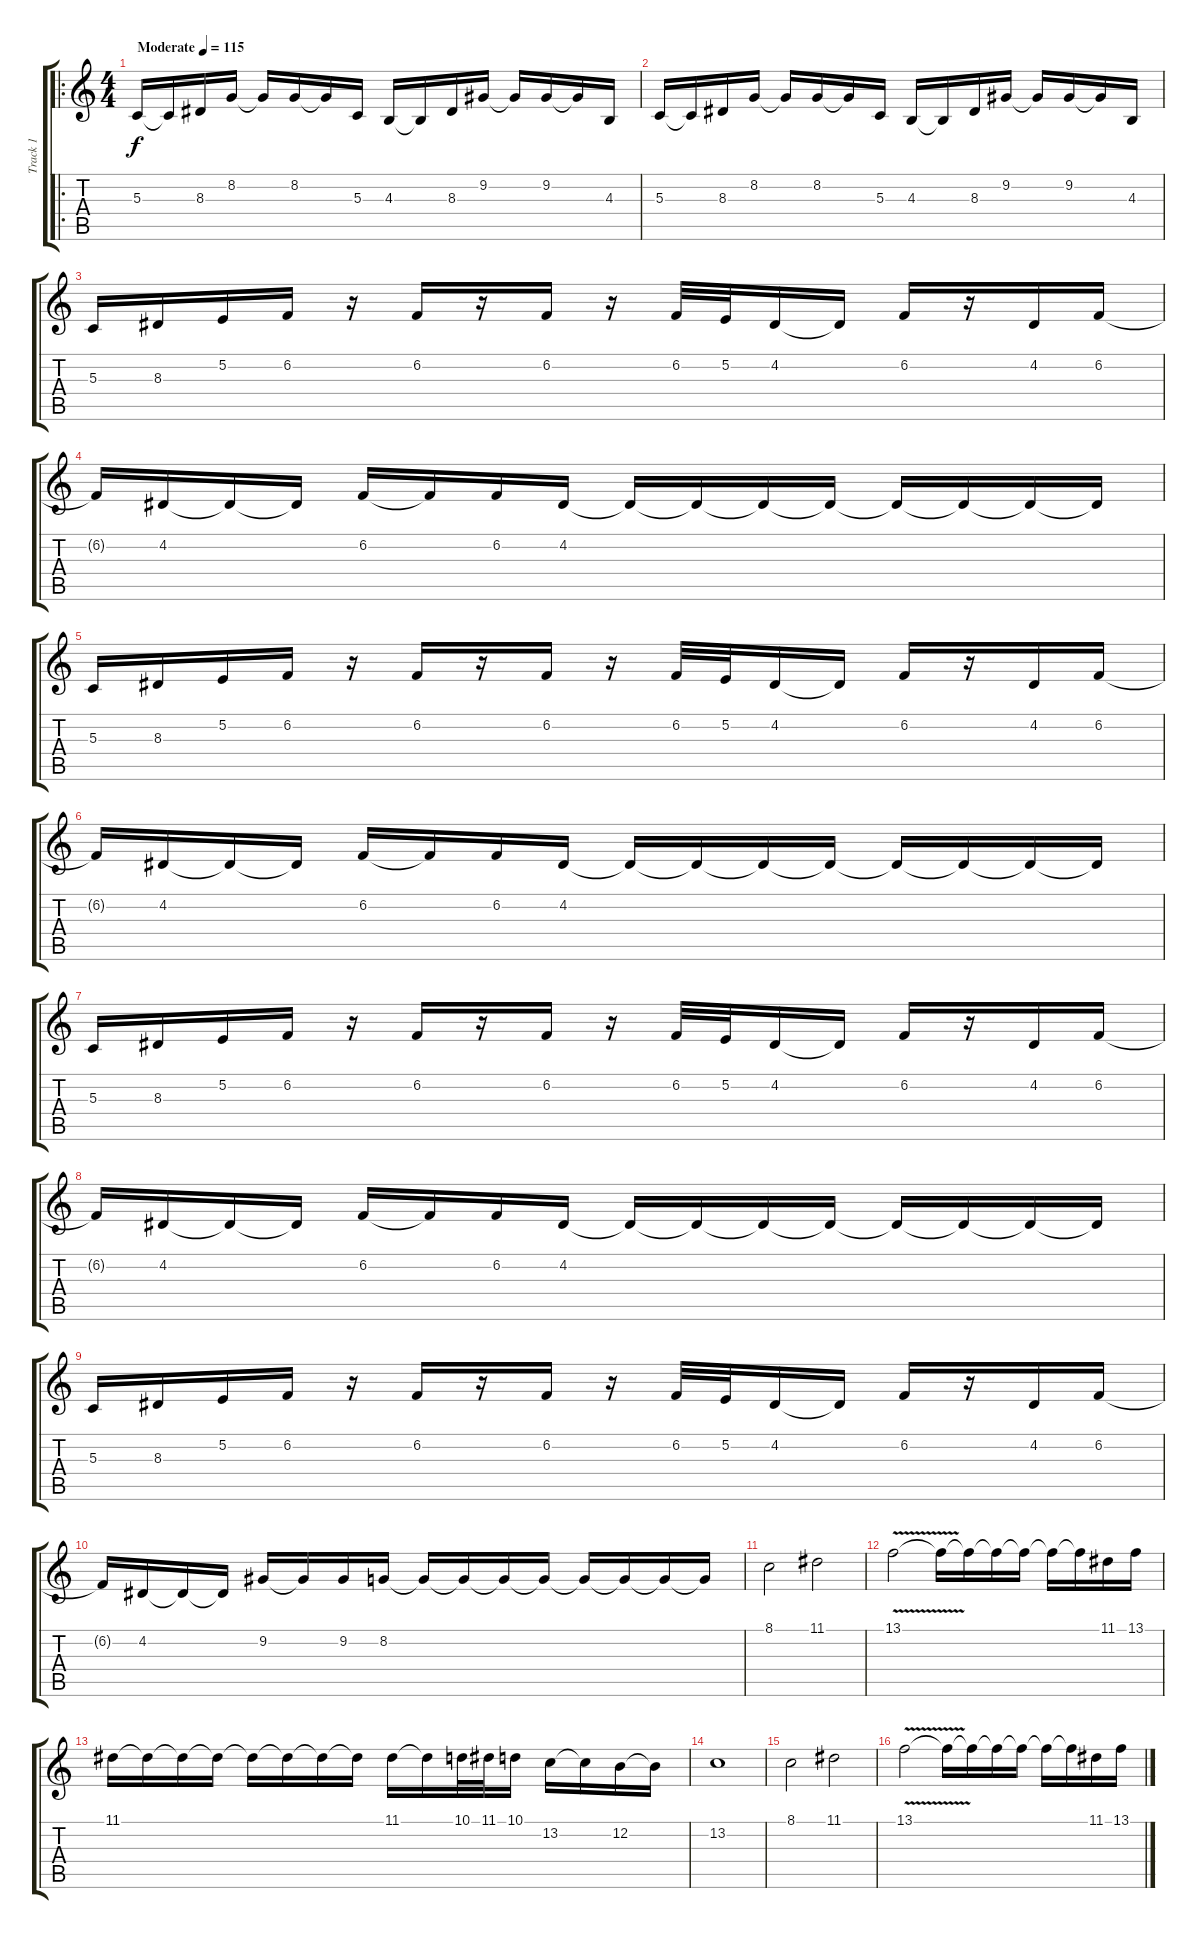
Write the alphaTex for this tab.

\track ("Track 1" "Track 1") {instrument lead5charang}
\staff {score tabs}
\tuning (E4 B3 G3 D3 A2 E2) {hide}
\ro
\ts (4 4)
\tempo (115 "Moderate")
\clef g2
\ks c
5.3.16{dy f instrument lead5charang} 5.3{t}.16 8.3.16 8.2.16 8.2{t}.16 8.2.16 8.2{t}.16 5.3.16 4.3.16 4.3{t}.16 8.3.16 9.2.16 9.2{t}.16 9.2.16 9.2{t}.16 4.3.16 |
5.3.16 5.3{t}.16 8.3.16 8.2.16 8.2{t}.16 8.2.16 8.2{t}.16 5.3.16 4.3.16 4.3{t}.16 8.3.16 9.2.16 9.2{t}.16 9.2.16 9.2{t}.16 4.3.16 |
5.3.16 8.3.16 5.2.16 6.2.16 r.16 6.2.16 r.16 6.2.16 r.16 6.2.32 5.2.32 4.2.16 4.2{t}.16 6.2.16 r.16 4.2.16 6.2.16 |
6.2{t}.16 4.2.16 4.2{t}.16 4.2{t}.16 6.2.16 6.2{t}.16 6.2.16 4.2.16 4.2{t}.16 4.2{t}.16 4.2{t}.16 4.2{t}.16 4.2{t}.16 4.2{t}.16 4.2{t}.16 4.2{t}.16 |
5.3.16 8.3.16 5.2.16 6.2.16 r.16 6.2.16 r.16 6.2.16 r.16 6.2.32 5.2.32 4.2.16 4.2{t}.16 6.2.16 r.16 4.2.16 6.2.16 |
6.2{t}.16 4.2.16 4.2{t}.16 4.2{t}.16 6.2.16 6.2{t}.16 6.2.16 4.2.16 4.2{t}.16 4.2{t}.16 4.2{t}.16 4.2{t}.16 4.2{t}.16 4.2{t}.16 4.2{t}.16 4.2{t}.16 |
5.3.16 8.3.16 5.2.16 6.2.16 r.16 6.2.16 r.16 6.2.16 r.16 6.2.32 5.2.32 4.2.16 4.2{t}.16 6.2.16 r.16 4.2.16 6.2.16 |
6.2{t}.16 4.2.16 4.2{t}.16 4.2{t}.16 6.2.16 6.2{t}.16 6.2.16 4.2.16 4.2{t}.16 4.2{t}.16 4.2{t}.16 4.2{t}.16 4.2{t}.16 4.2{t}.16 4.2{t}.16 4.2{t}.16 |
5.3.16 8.3.16 5.2.16 6.2.16 r.16 6.2.16 r.16 6.2.16 r.16 6.2.32 5.2.32 4.2.16 4.2{t}.16 6.2.16 r.16 4.2.16 6.2.16 |
6.2{t}.16 4.2.16 4.2{t}.16 4.2{t}.16 9.2.16 9.2{t}.16 9.2.16 8.2.16 8.2{t}.16 8.2{t}.16 8.2{t}.16 8.2{t}.16 8.2{t}.16 8.2{t}.16 8.2{t}.16 8.2{t}.16 |
8.1.2 11.1.2 |
13.1{v}.2 13.1{t}.16 13.1{t}.16 13.1{t}.16 13.1{t}.16 13.1{t}.16 13.1{t}.16 11.1.16 13.1.16 |
11.1.16 11.1{t}.16 11.1{t}.16 11.1{t}.16 11.1{t}.16 11.1{t}.16 11.1{t}.16 11.1{t}.16 11.1.16 11.1{t}.16 10.1.32 11.1.32 10.1.16 13.2.16 13.2{t}.16 12.2.16 12.2{t}.16 |
13.2.1 |
8.1.2 11.1.2 |
13.1{v}.2 13.1{t}.16 13.1{t}.16 13.1{t}.16 13.1{t}.16 13.1{t}.16 13.1{t}.16 11.1.16 13.1.16
